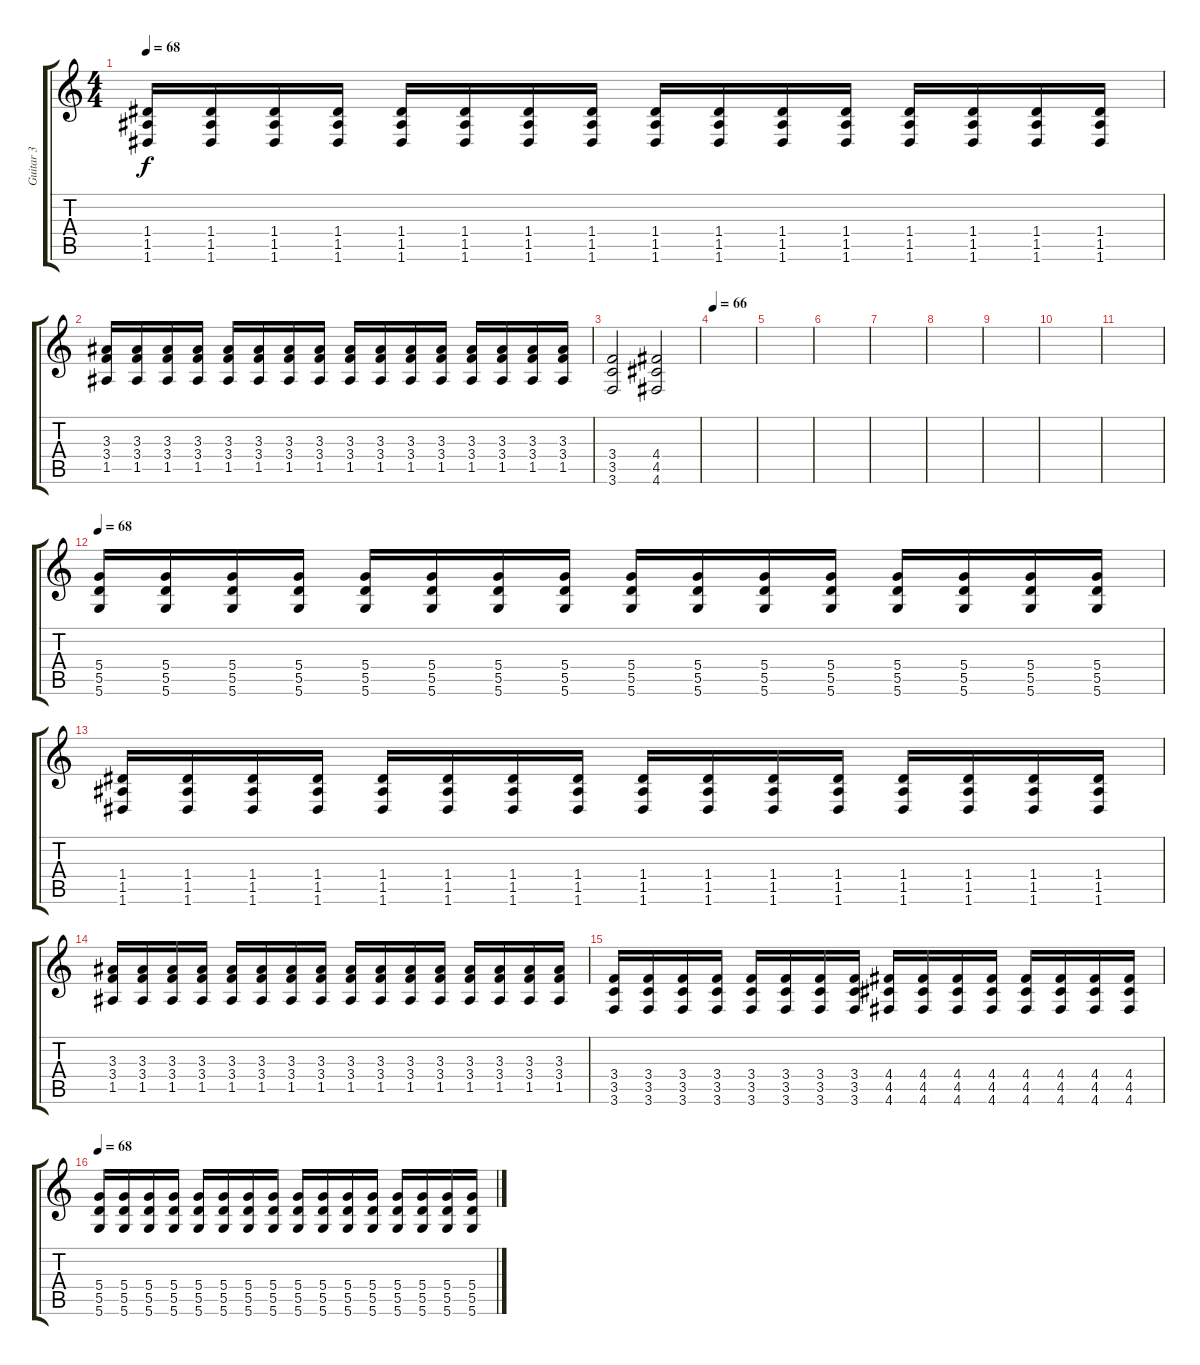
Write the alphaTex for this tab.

\track ("Guitar 3" "Guitar 3") {instrument distortionguitar}
\staff {score tabs}
\tuning (E4 B3 G3 D3 A2 D2) {hide}
\ts (4 4)
\tempo 68
\clef g2
\ks c
(1.4 1.5 1.6).16{dy f} (1.4 1.5 1.6).16 (1.4 1.5 1.6).16 (1.4 1.5 1.6).16 (1.4 1.5 1.6).16 (1.4 1.5 1.6).16 (1.4 1.5 1.6).16 (1.4 1.5 1.6).16 (1.4 1.5 1.6).16 (1.4 1.5 1.6).16 (1.4 1.5 1.6).16 (1.4 1.5 1.6).16 (1.4 1.5 1.6).16 (1.4 1.5 1.6).16 (1.4 1.5 1.6).16 (1.4 1.5 1.6).16 |
(3.3 3.4 1.5).16 (3.3 3.4 1.5).16 (3.3 3.4 1.5).16 (3.3 3.4 1.5).16 (3.3 3.4 1.5).16 (3.3 3.4 1.5).16 (3.3 3.4 1.5).16 (3.3 3.4 1.5).16 (3.3 3.4 1.5).16 (3.3 3.4 1.5).16 (3.3 3.4 1.5).16 (3.3 3.4 1.5).16 (3.3 3.4 1.5).16 (3.3 3.4 1.5).16 (3.3 3.4 1.5).16 (3.3 3.4 1.5).16 |
(3.4 3.5 3.6).2 (4.4 4.5 4.6).2 |
\tempo 66
|
|
|
|
|
|
|
|
\tempo 68
(5.4 5.5 5.6).16 (5.4 5.5 5.6).16 (5.4 5.5 5.6).16 (5.4 5.5 5.6).16 (5.4 5.5 5.6).16 (5.4 5.5 5.6).16 (5.4 5.5 5.6).16 (5.4 5.5 5.6).16 (5.4 5.5 5.6).16 (5.4 5.5 5.6).16 (5.4 5.5 5.6).16 (5.4 5.5 5.6).16 (5.4 5.5 5.6).16 (5.4 5.5 5.6).16 (5.4 5.5 5.6).16 (5.4 5.5 5.6).16 |
(1.4 1.5 1.6).16 (1.4 1.5 1.6).16 (1.4 1.5 1.6).16 (1.4 1.5 1.6).16 (1.4 1.5 1.6).16 (1.4 1.5 1.6).16 (1.4 1.5 1.6).16 (1.4 1.5 1.6).16 (1.4 1.5 1.6).16 (1.4 1.5 1.6).16 (1.4 1.5 1.6).16 (1.4 1.5 1.6).16 (1.4 1.5 1.6).16 (1.4 1.5 1.6).16 (1.4 1.5 1.6).16 (1.4 1.5 1.6).16 |
(3.3 3.4 1.5).16 (3.3 3.4 1.5).16 (3.3 3.4 1.5).16 (3.3 3.4 1.5).16 (3.3 3.4 1.5).16 (3.3 3.4 1.5).16 (3.3 3.4 1.5).16 (3.3 3.4 1.5).16 (3.3 3.4 1.5).16 (3.3 3.4 1.5).16 (3.3 3.4 1.5).16 (3.3 3.4 1.5).16 (3.3 3.4 1.5).16 (3.3 3.4 1.5).16 (3.3 3.4 1.5).16 (3.3 3.4 1.5).16 |
(3.4 3.5 3.6).16 (3.4 3.5 3.6).16 (3.4 3.5 3.6).16 (3.4 3.5 3.6).16 (3.4 3.5 3.6).16 (3.4 3.5 3.6).16 (3.4 3.5 3.6).16 (3.4 3.5 3.6).16 (4.4 4.5 4.6).16 (4.4 4.5 4.6).16 (4.4 4.5 4.6).16 (4.4 4.5 4.6).16 (4.4 4.5 4.6).16 (4.4 4.5 4.6).16 (4.4 4.5 4.6).16 (4.4 4.5 4.6).16 |
\tempo 68
(5.4 5.5 5.6).16 (5.4 5.5 5.6).16 (5.4 5.5 5.6).16 (5.4 5.5 5.6).16 (5.4 5.5 5.6).16 (5.4 5.5 5.6).16 (5.4 5.5 5.6).16 (5.4 5.5 5.6).16 (5.4 5.5 5.6).16 (5.4 5.5 5.6).16 (5.4 5.5 5.6).16 (5.4 5.5 5.6).16 (5.4 5.5 5.6).16 (5.4 5.5 5.6).16 (5.4 5.5 5.6).16 (5.4 5.5 5.6).16
